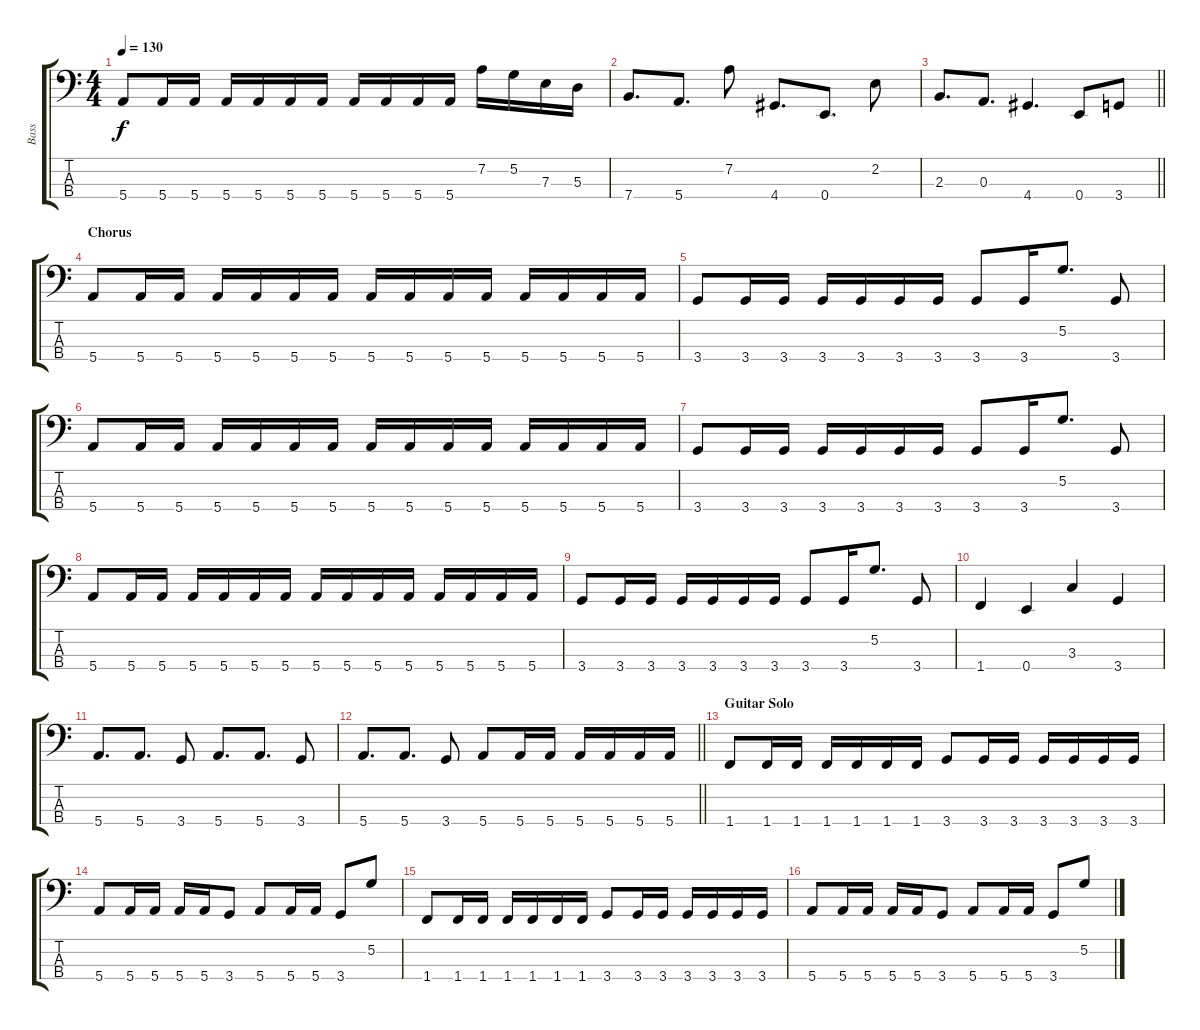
\track ("Bass" "Bass") {instrument electricbasspick}
\staff {score tabs}
\tuning (G2 D2 A1 E1) {hide}
\ts (4 4)
\tempo 130
\clef f4
\ks c
5.4.8{dy f} 5.4.16 5.4.16 5.4.16 5.4.16 5.4.16 5.4.16 5.4.16 5.4.16 5.4.16 5.4.16 7.2.16 5.2.16 7.3.16 5.3.16 |
7.4.8{d} 5.4.8{d} 7.2.8 4.4.8{d} 0.4.8{d} 2.2.8 |
\barLineRight lightlight
2.3.8{d} 0.3.8{d} 4.4.4{d} 0.4.8 3.4.8 |
\section ("" "Chorus")
5.4.8 5.4.16 5.4.16 5.4.16 5.4.16 5.4.16 5.4.16 5.4.16 5.4.16 5.4.16 5.4.16 5.4.16 5.4.16 5.4.16 5.4.16 |
3.4.8 3.4.16 3.4.16 3.4.16 3.4.16 3.4.16 3.4.16 3.4.8 3.4.16 5.2.8{d} 3.4.8 |
5.4.8 5.4.16 5.4.16 5.4.16 5.4.16 5.4.16 5.4.16 5.4.16 5.4.16 5.4.16 5.4.16 5.4.16 5.4.16 5.4.16 5.4.16 |
3.4.8 3.4.16 3.4.16 3.4.16 3.4.16 3.4.16 3.4.16 3.4.8 3.4.16 5.2.8{d} 3.4.8 |
5.4.8 5.4.16 5.4.16 5.4.16 5.4.16 5.4.16 5.4.16 5.4.16 5.4.16 5.4.16 5.4.16 5.4.16 5.4.16 5.4.16 5.4.16 |
3.4.8 3.4.16 3.4.16 3.4.16 3.4.16 3.4.16 3.4.16 3.4.8 3.4.16 5.2.8{d} 3.4.8 |
1.4.4 0.4.4 3.3.4 3.4.4 |
5.4.8{d} 5.4.8{d} 3.4.8 5.4.8{d} 5.4.8{d} 3.4.8 |
\barLineRight lightlight
5.4.8{d} 5.4.8{d} 3.4.8 5.4.8 5.4.16 5.4.16 5.4.16 5.4.16 5.4.16 5.4.16 |
\section ("" "Guitar Solo")
1.4.8 1.4.16 1.4.16 1.4.16 1.4.16 1.4.16 1.4.16 3.4.8 3.4.16 3.4.16 3.4.16 3.4.16 3.4.16 3.4.16 |
5.4.8 5.4.16 5.4.16 5.4.16 5.4.16 3.4.8 5.4.8 5.4.16 5.4.16 3.4.8 5.2.8 |
1.4.8 1.4.16 1.4.16 1.4.16 1.4.16 1.4.16 1.4.16 3.4.8 3.4.16 3.4.16 3.4.16 3.4.16 3.4.16 3.4.16 |
5.4.8 5.4.16 5.4.16 5.4.16 5.4.16 3.4.8 5.4.8 5.4.16 5.4.16 3.4.8 5.2.8
